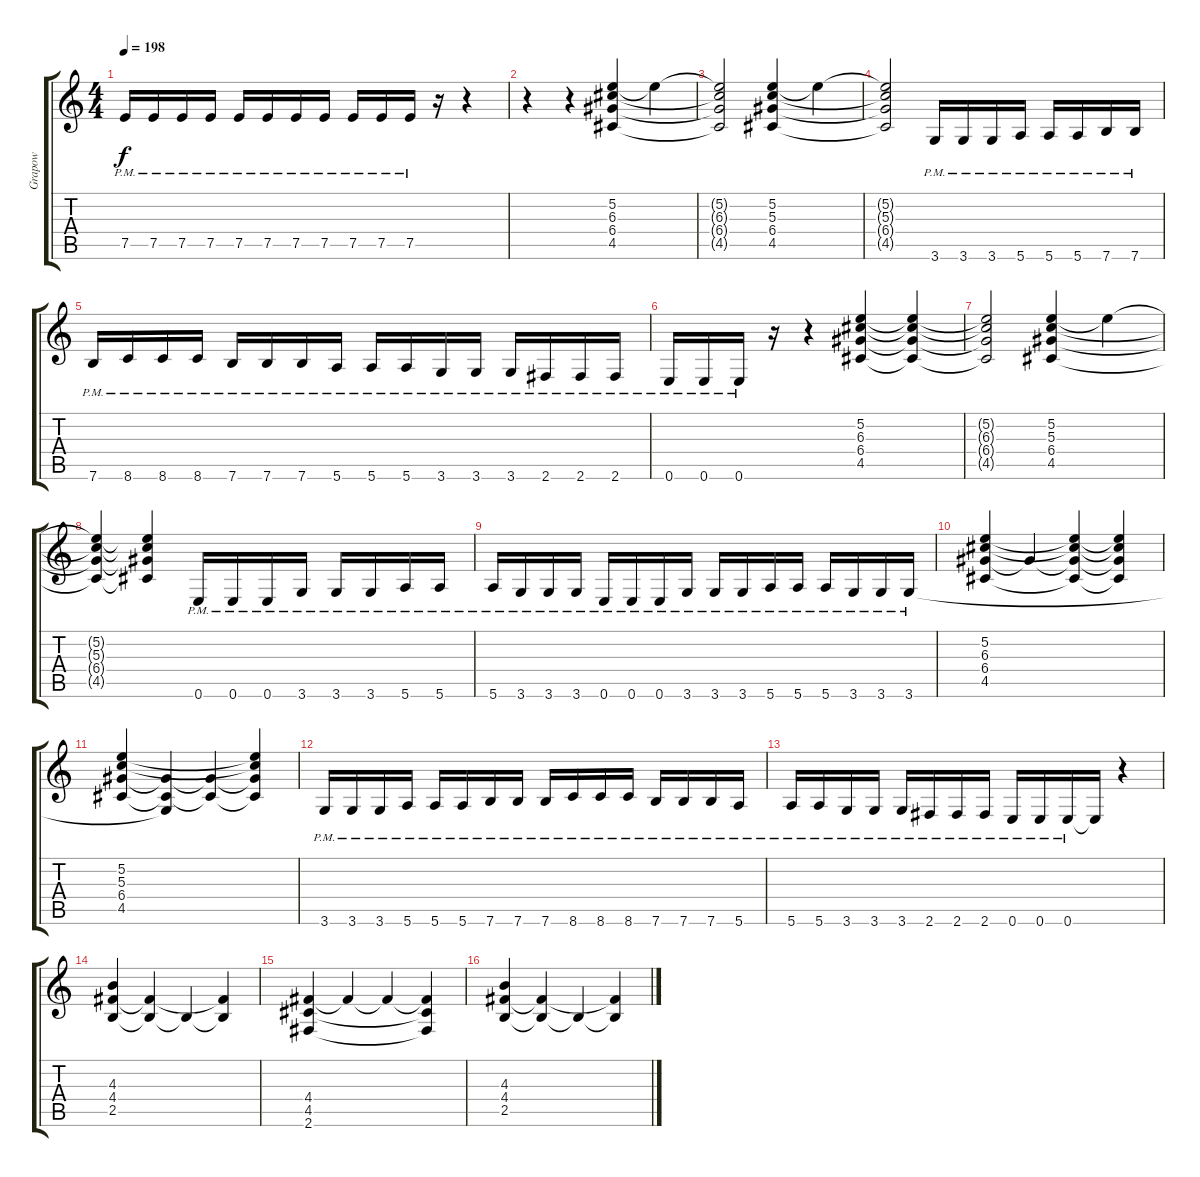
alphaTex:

\track ("Grapow" "Grapow") {instrument distortionguitar}
\staff {score tabs}
\tuning (E4 B3 G3 D3 A2 E2) {hide}
\ts (4 4)
\tempo 198
\clef g2
\ks c
7.5{pm}.16{dy f} 7.5{pm}.16 7.5{pm}.16 7.5{pm}.16 7.5{pm}.16 7.5{pm}.16 7.5{pm}.16 7.5{pm}.16 7.5{pm}.16 7.5{pm}.16 7.5{pm}.16 r.16 r.4 |
r.4 r.4 (5.2 6.3 6.4 4.5).4 5.2{t}.4 |
(5.2{t} 6.3{t} 6.4{t} 4.5{t}).2 (5.2 5.3 6.4 4.5).4 5.2{t}.4 |
(5.2{t} 5.3{t} 6.4{t} 4.5{t}).2 3.6{pm}.16 3.6{pm}.16 3.6{pm}.16 5.6{pm}.16 5.6{pm}.16 5.6{pm}.16 7.6{pm}.16 7.6{pm}.16 |
7.6{pm}.16 8.6{pm}.16 8.6{pm}.16 8.6{pm}.16 7.6{pm}.16 7.6{pm}.16 7.6{pm}.16 5.6{pm}.16 5.6{pm}.16 5.6{pm}.16 3.6{pm}.16 3.6{pm}.16 3.6{pm}.16 2.6{pm}.16 2.6{pm}.16 2.6{pm}.16 |
0.6{pm}.16 0.6{pm}.16 0.6{pm}.16 r.16 r.4 (5.2 6.3 6.4 4.5).4 (5.2{t} 6.3{t} 6.4{t} 4.5{t}).4 |
(5.2{t} 6.3{t} 6.4{t} 4.5{t}).2 (5.2 5.3 6.4 4.5).4 5.2{t}.4 |
(5.2{t} 5.3{t} 6.4{t} 4.5{t}).4 (5.2{t} 5.3{t} 6.4{t} 4.5{t}).4 0.6{pm}.16 0.6{pm}.16 0.6{pm}.16 3.6{pm}.16 3.6{pm}.16 3.6{pm}.16 5.6{pm}.16 5.6{pm}.16 |
5.6{pm}.16 3.6{pm}.16 3.6{pm}.16 3.6{pm}.16 0.6{pm}.16 0.6{pm}.16 0.6{pm}.16 3.6{pm}.16 3.6{pm}.16 3.6{pm}.16 5.6{pm}.16 5.6{pm}.16 5.6{pm}.16 3.6{pm}.16 3.6{pm}.16 3.6{pm}.16 |
(5.2 6.3 6.4 4.5).4 6.4{t}.4 (5.2{t} 6.3{t} 6.4{t} 4.5{t}).4 (5.2{t} 6.3{t} 6.4{t} 4.5{t}).4 |
(5.2 5.3 6.4 4.5).4 (6.4{t} 4.5{t} 3.6{t}).4 (6.4{t} 4.5{t}).4 (5.2{t} 5.3{t} 6.4{t} 4.5{t}).4 |
3.6{pm}.16 3.6{pm}.16 3.6{pm}.16 5.6{pm}.16 5.6{pm}.16 5.6{pm}.16 7.6{pm}.16 7.6{pm}.16 7.6{pm}.16 8.6{pm}.16 8.6{pm}.16 8.6{pm}.16 7.6{pm}.16 7.6{pm}.16 7.6{pm}.16 5.6{pm}.16 |
5.6{pm}.16 5.6{pm}.16 3.6{pm}.16 3.6{pm}.16 3.6{pm}.16 2.6{pm}.16 2.6{pm}.16 2.6{pm}.16 0.6{pm}.16 0.6{pm}.16 0.6{pm}.16 0.6{t}.16 r.4 |
(4.3 4.4 2.5).4{volume 13} (4.4{t} 2.5{t}).4 2.5{t}.4 (4.4{t} 2.5{t}).4 |
(4.4 4.5 2.6).4 4.4{t}.4 4.4{t}.4 (4.4{t} 4.5{t} 2.6{t}).4 |
(4.3 4.4 2.5).4 (4.4{t} 2.5{t}).4 2.5{t}.4 (4.4{t} 2.5{t}).4
